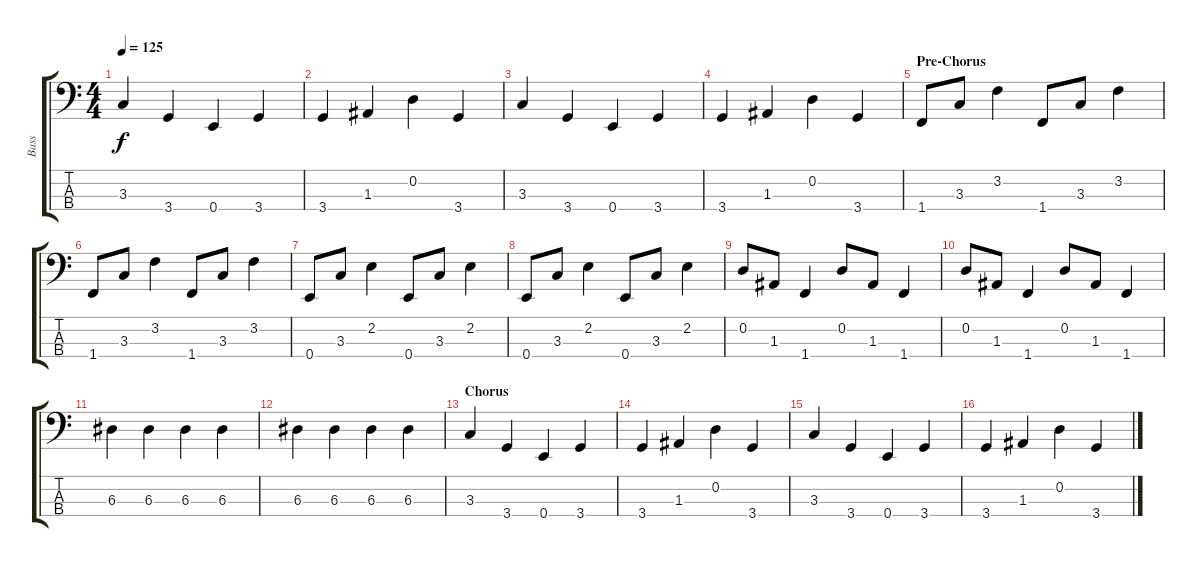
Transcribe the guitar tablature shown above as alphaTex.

\track ("Bass" "Bass") {instrument slapbass2}
\staff {score tabs}
\tuning (G2 D2 A1 E1) {hide}
\ts (4 4)
\tempo 125
\clef f4
\ks c
3.3.4{dy f} 3.4.4 0.4.4 3.4.4 |
3.4.4 1.3.4 0.2.4 3.4.4 |
3.3.4 3.4.4 0.4.4 3.4.4 |
3.4.4 1.3.4 0.2.4 3.4.4 |
\section ("" "Pre-Chorus")
1.4.8 3.3.8 3.2.4 1.4.8 3.3.8 3.2.4 |
1.4.8 3.3.8 3.2.4 1.4.8 3.3.8 3.2.4 |
0.4.8 3.3.8 2.2.4 0.4.8 3.3.8 2.2.4 |
0.4.8 3.3.8 2.2.4 0.4.8 3.3.8 2.2.4 |
0.2.8 1.3.8 1.4.4 0.2.8 1.3.8 1.4.4 |
0.2.8 1.3.8 1.4.4 0.2.8 1.3.8 1.4.4 |
6.3.4 6.3.4 6.3.4 6.3.4 |
6.3.4 6.3.4 6.3.4 6.3.4 |
\section ("" "Chorus")
3.3.4 3.4.4 0.4.4 3.4.4 |
3.4.4 1.3.4 0.2.4 3.4.4 |
3.3.4 3.4.4 0.4.4 3.4.4 |
3.4.4 1.3.4 0.2.4 3.4.4
